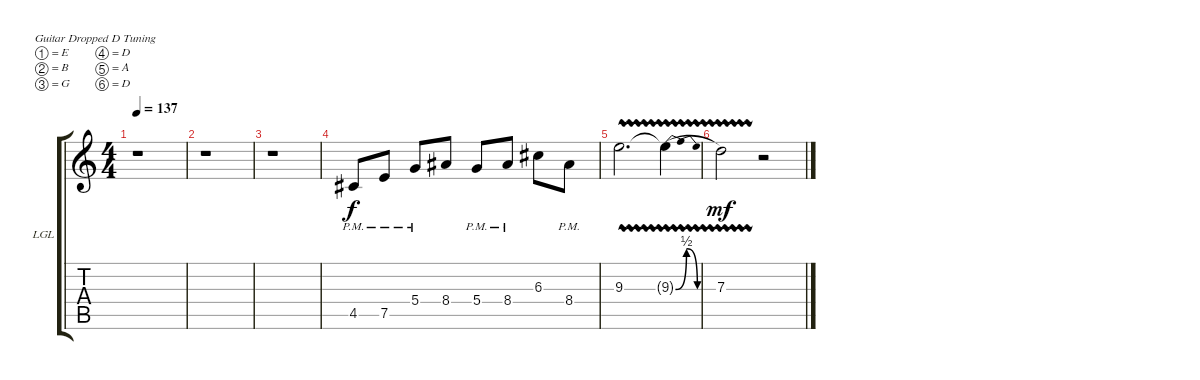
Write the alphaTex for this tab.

\defaultSystemsLayout 4
\bracketExtendMode groupsimilarinstruments
\firstSystemTrackNameOrientation horizontal
\otherSystemsTrackNameOrientation horizontal
\track ("Lead Guitar(Left)" "LGL") {instrument distortionguitar}
\staff {score tabs}
\tuning (E4 B3 G3 D3 A2 D2)
\ts (4 4)
\tempo 137
\clef g2
\scale
0.333333
\ks c
r.1{dy f} |
\scale
0.333333 r.1 |
\scale
0.333333 r.1 |
\scale
0.333333 4.5{pm}.8 7.5{pm}.8 5.4{pm}.8 8.4.8 5.4{pm}.8 8.4{pm}.8 6.3.8 8.4{pm}.8 |
\scale
0.333333 9.3{vw}.2{d} 9.3{be (bendrelease 0 0 15 2 15 2 59.4 0) t}.4{legatoorigin} |
7.3{vw}.2{dy mf} r.2
